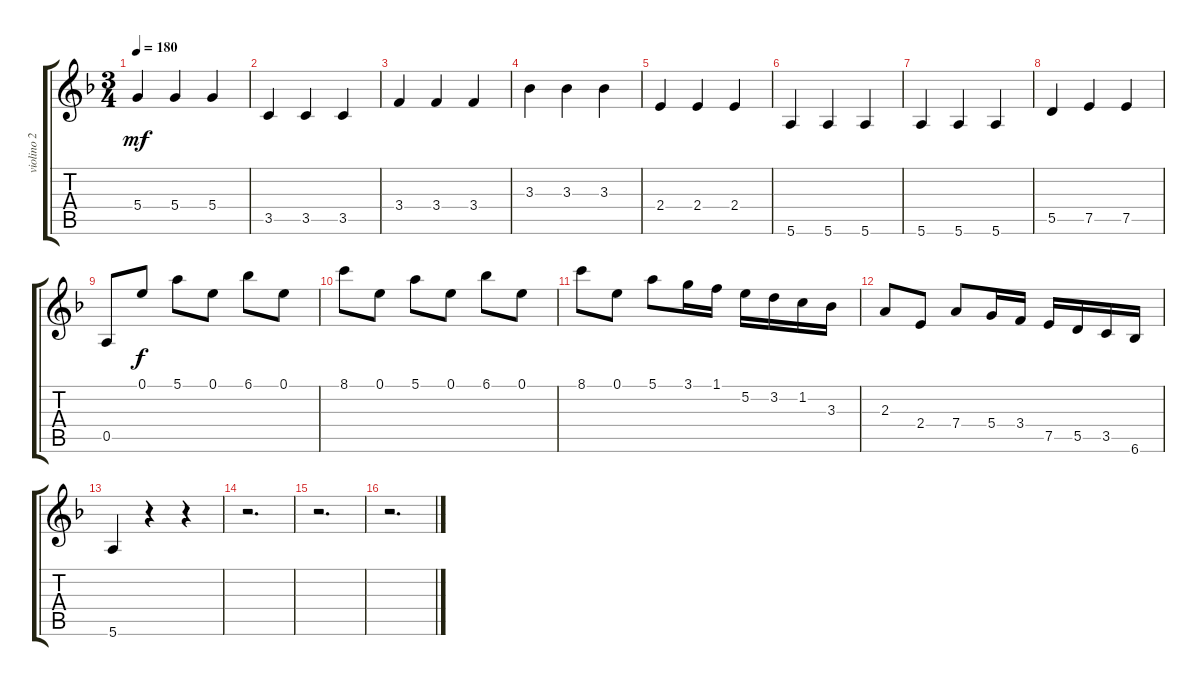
\track ("violino 2" "violino 2") {instrument overdrivenguitar}
\staff {score tabs}
\tuning (E4 B3 G3 D3 A2 E2) {hide}
\ts (3 4)
\tempo 180
\clef g2
\ks dminor
5.4.4{dy mf} 5.4.4 5.4.4 |
3.5.4 3.5.4 3.5.4 |
3.4.4 3.4.4 3.4.4 |
3.3.4 3.3.4 3.3.4 |
2.4.4 2.4.4 2.4.4 |
5.6.4 5.6.4 5.6.4 |
5.6.4 5.6.4 5.6.4 |
5.5.4 7.5.4 7.5.4 |
0.5.8 0.1.8{dy f} 5.1.8 0.1.8 6.1.8 0.1.8 |
8.1.8 0.1.8 5.1.8 0.1.8 6.1.8 0.1.8 |
8.1.8 0.1.8 5.1.8 3.1.16 1.1.16 5.2.16 3.2.16 1.2.16 3.3.16 |
2.3.8 2.4.8 7.4.8 5.4.16 3.4.16 7.5.16 5.5.16 3.5.16 6.6.16 |
5.6.4 r.4 r.4 |
r.2{d} |
r.2{d} |
r.2{d}
